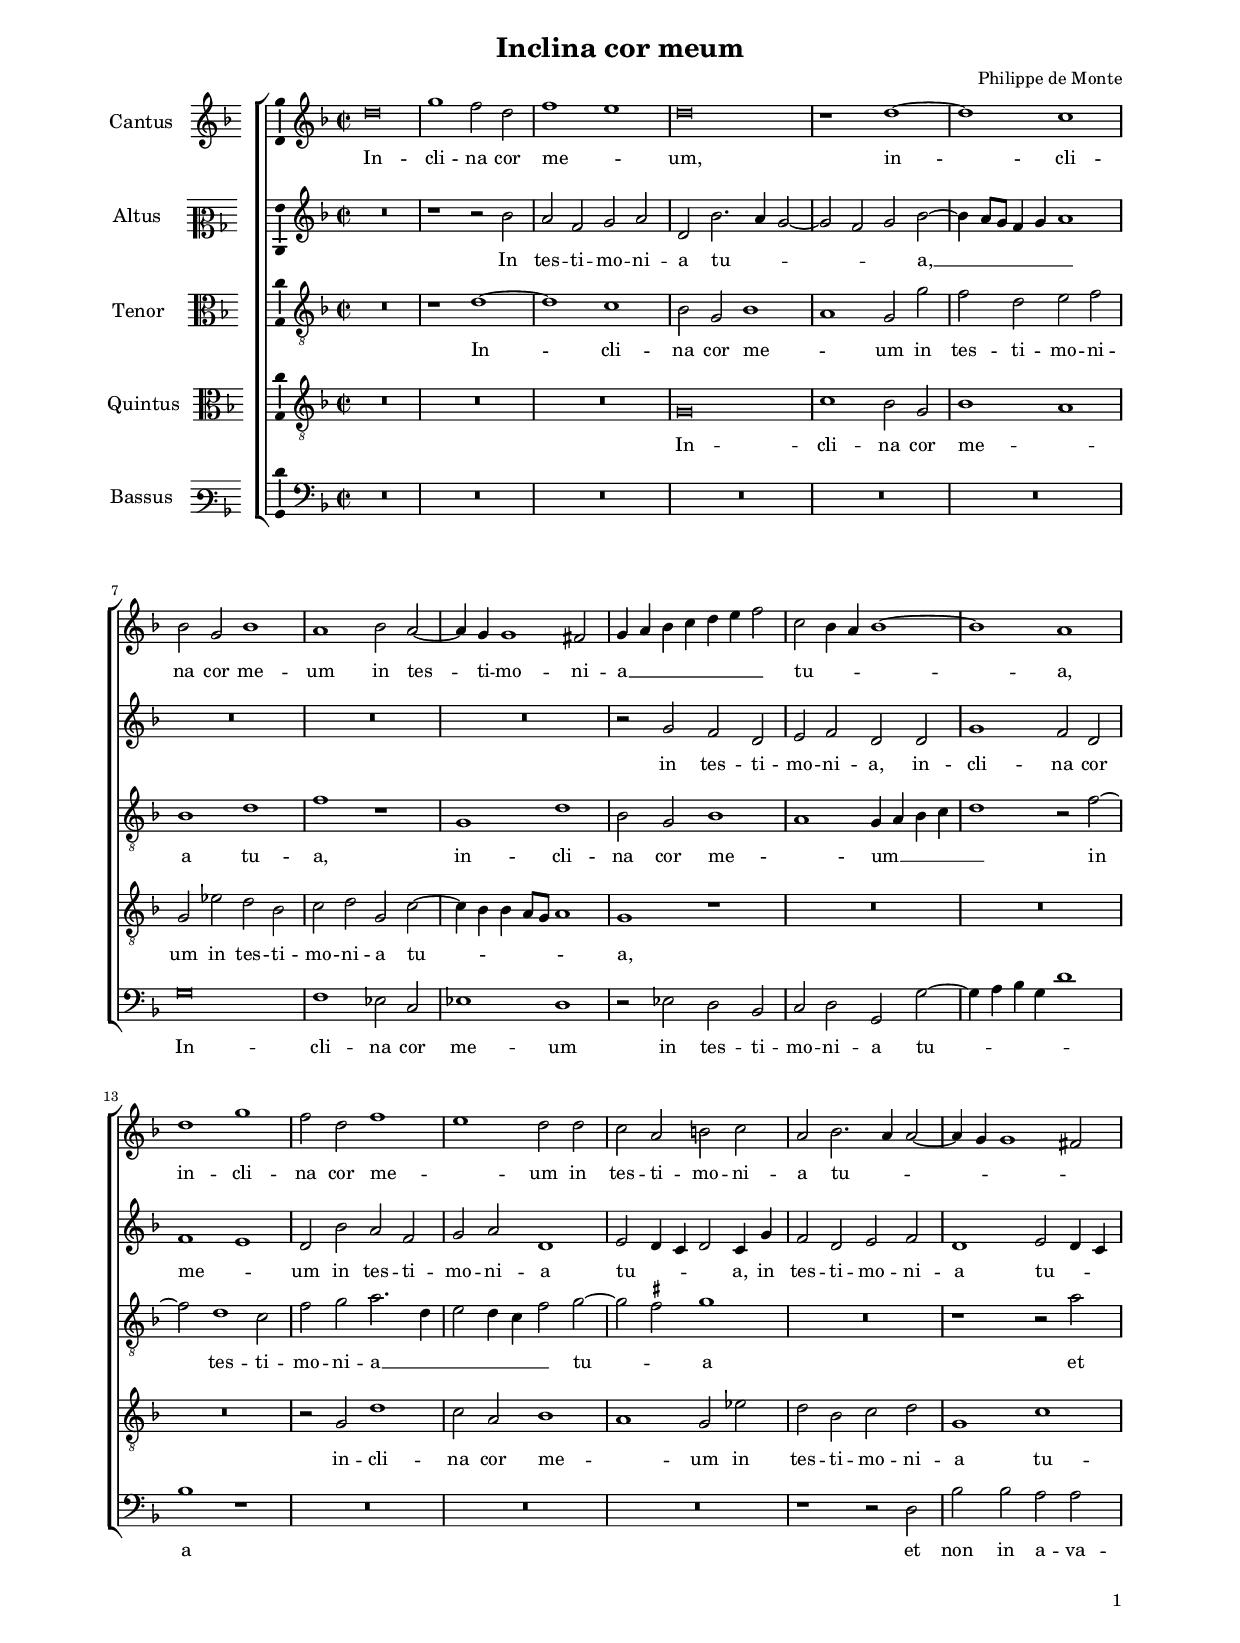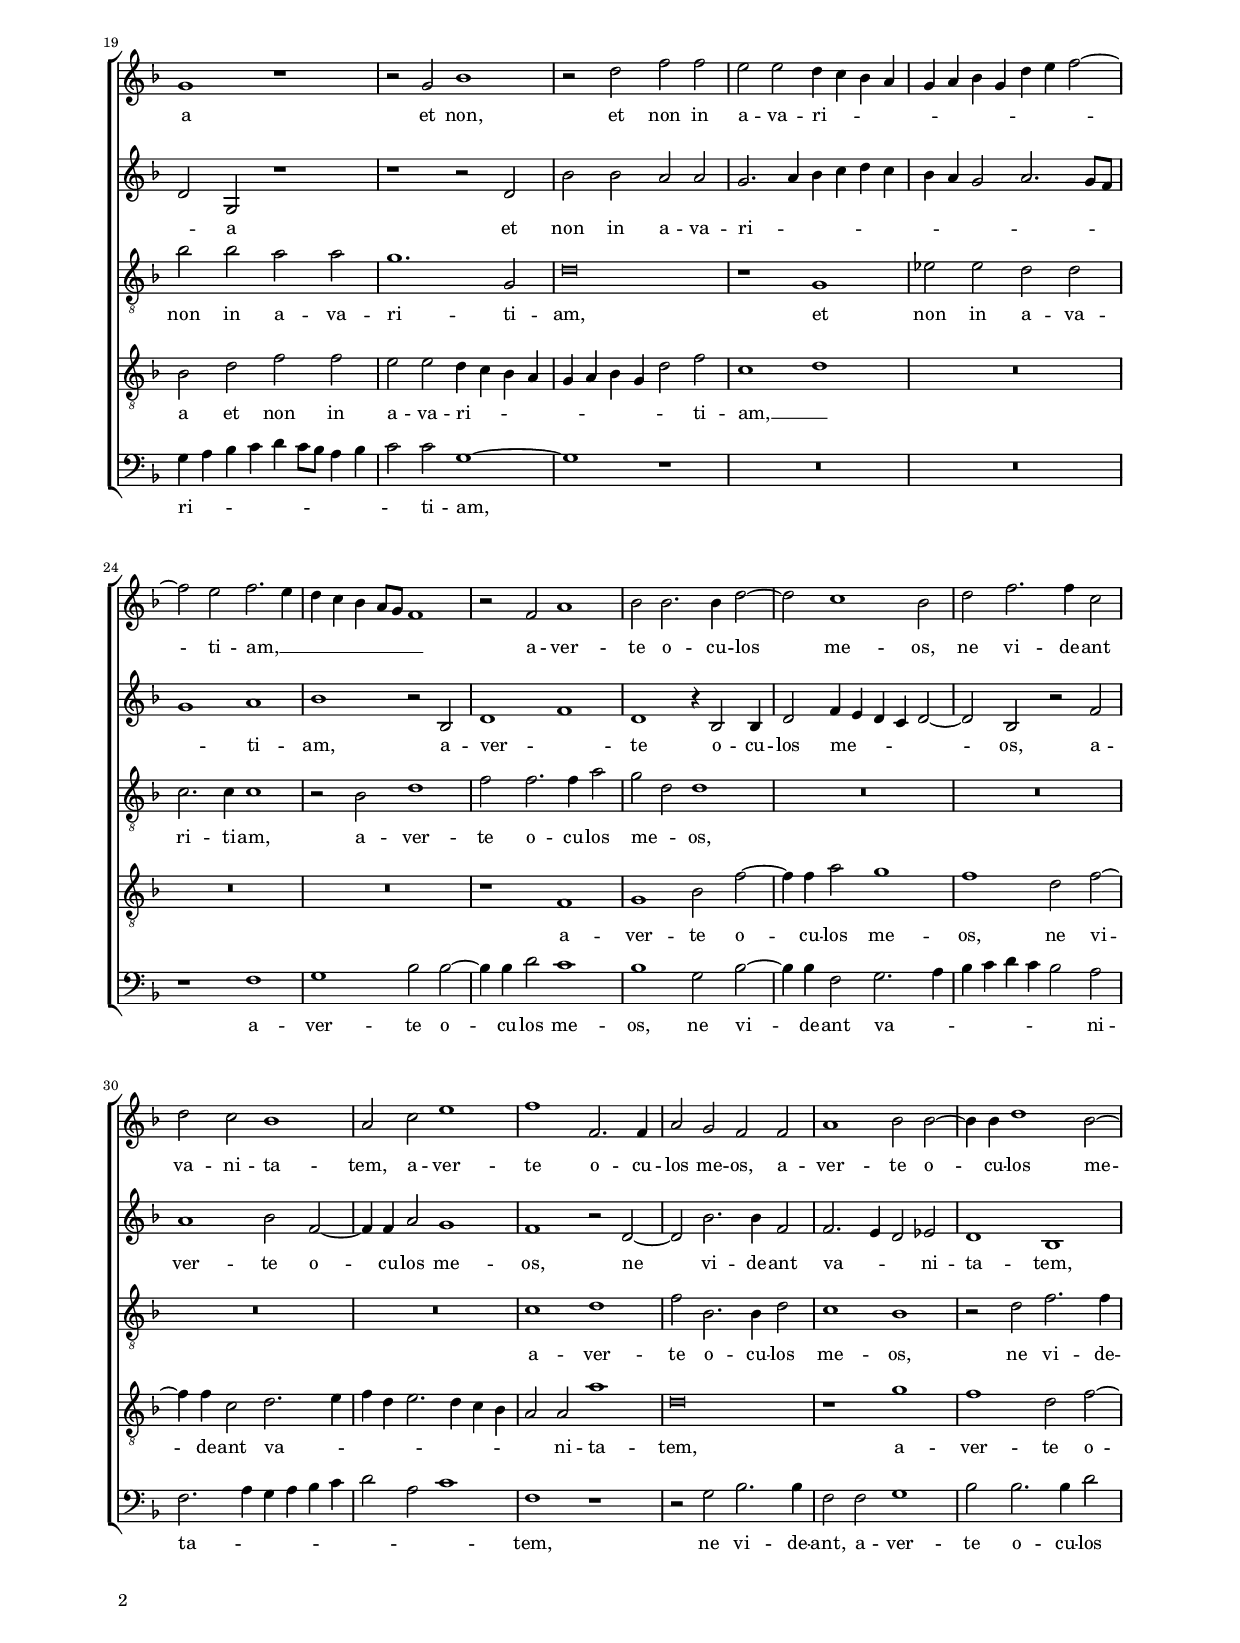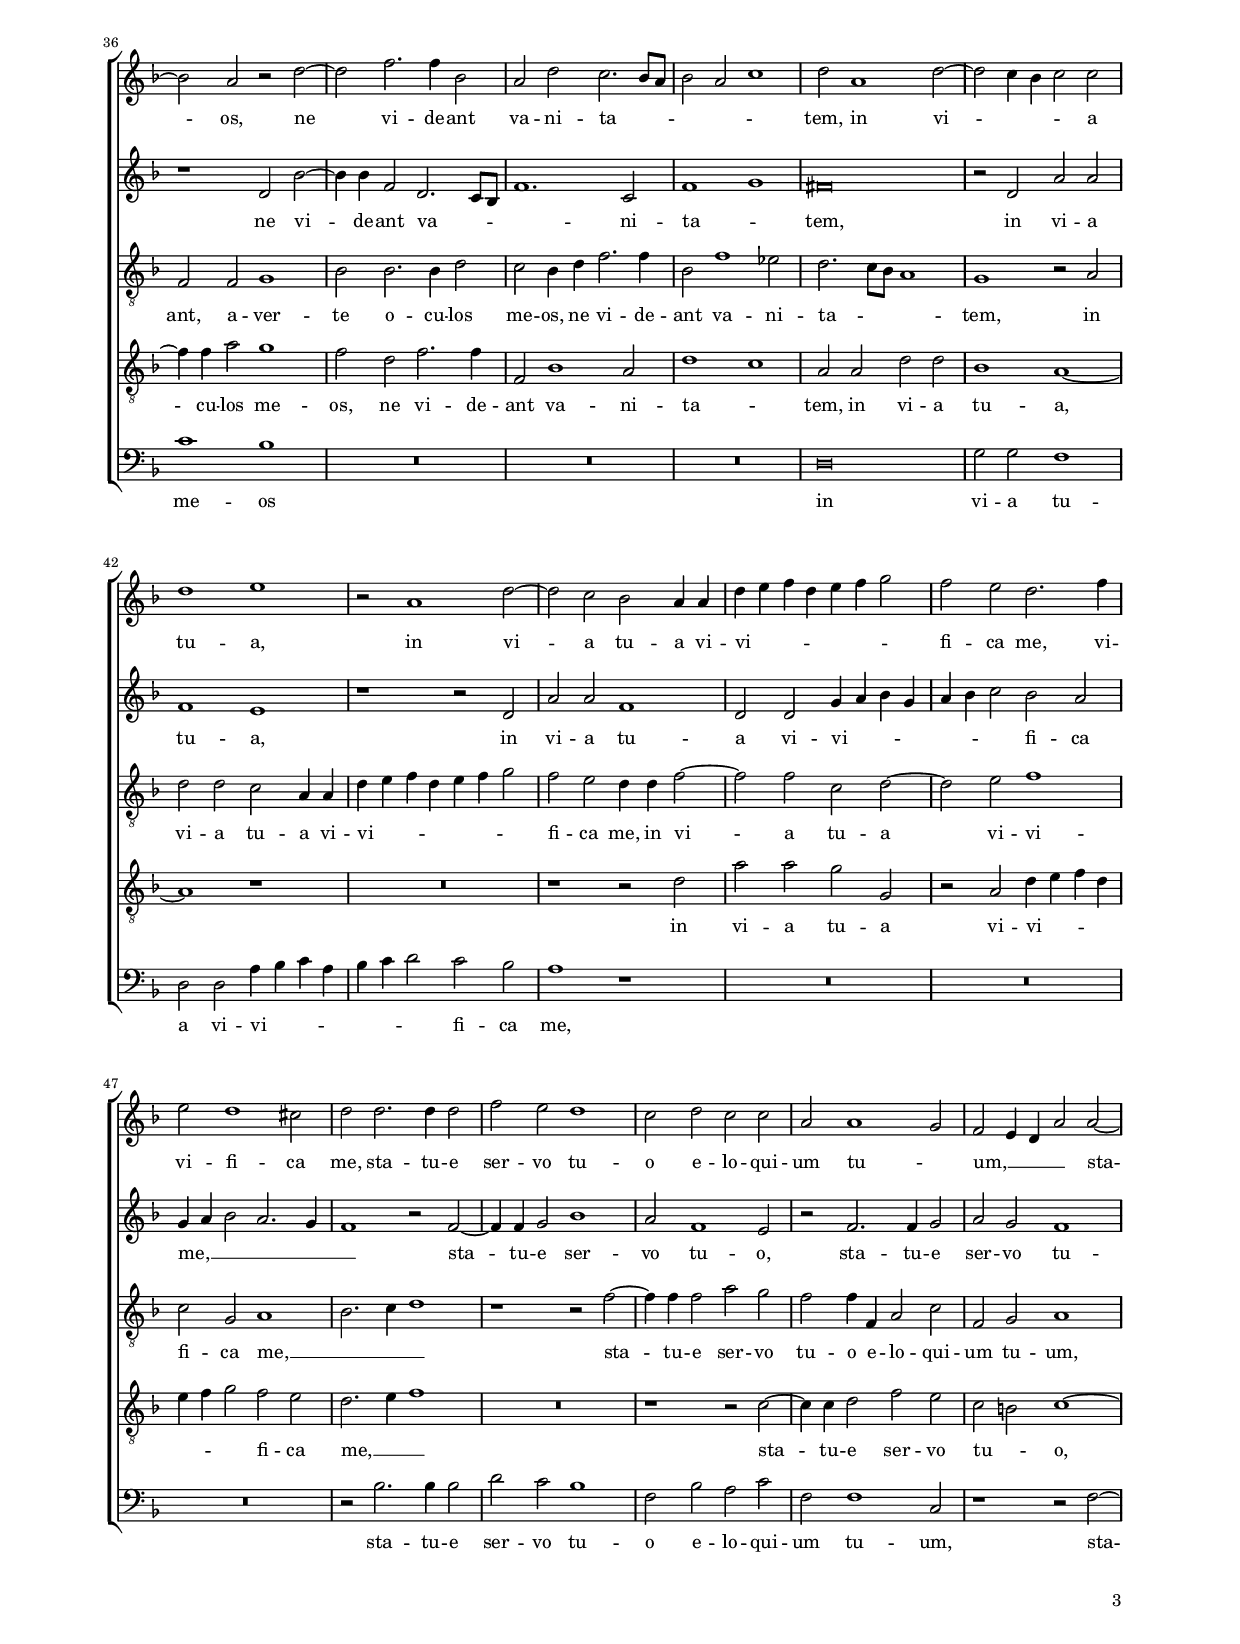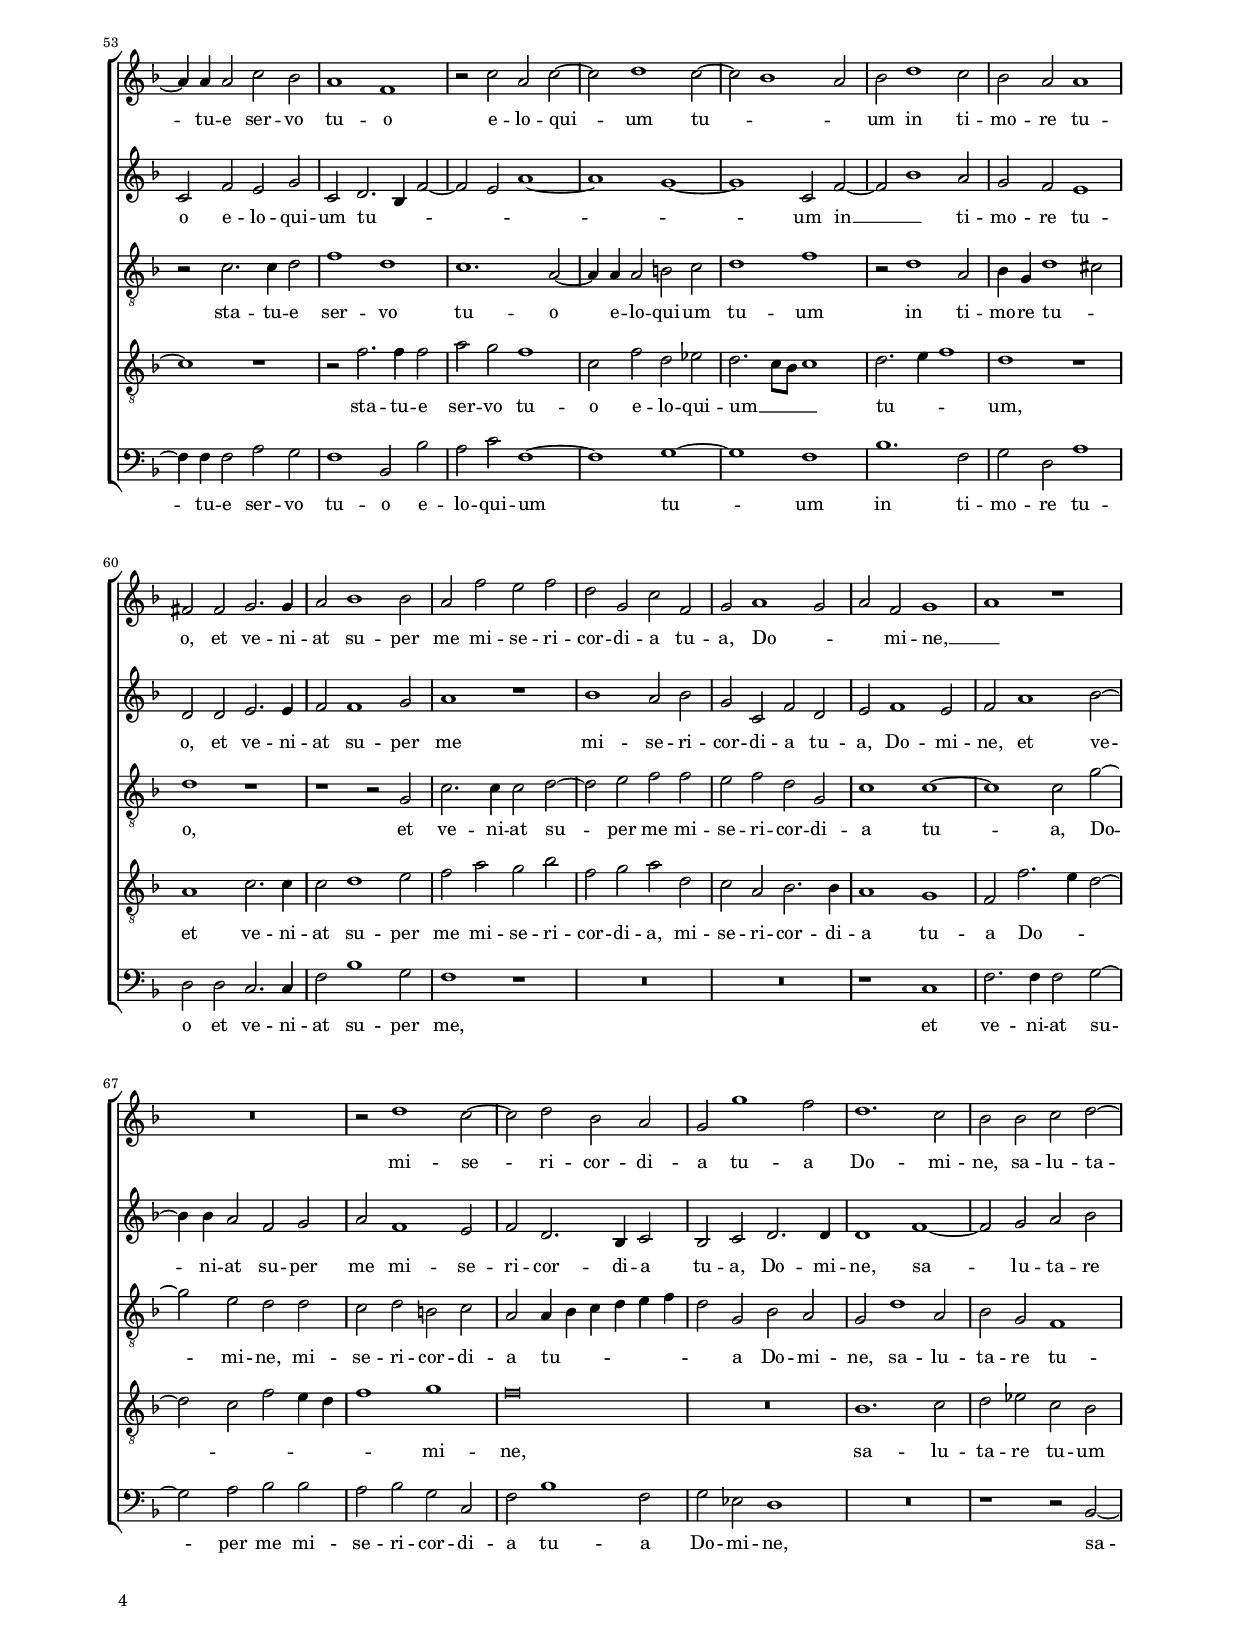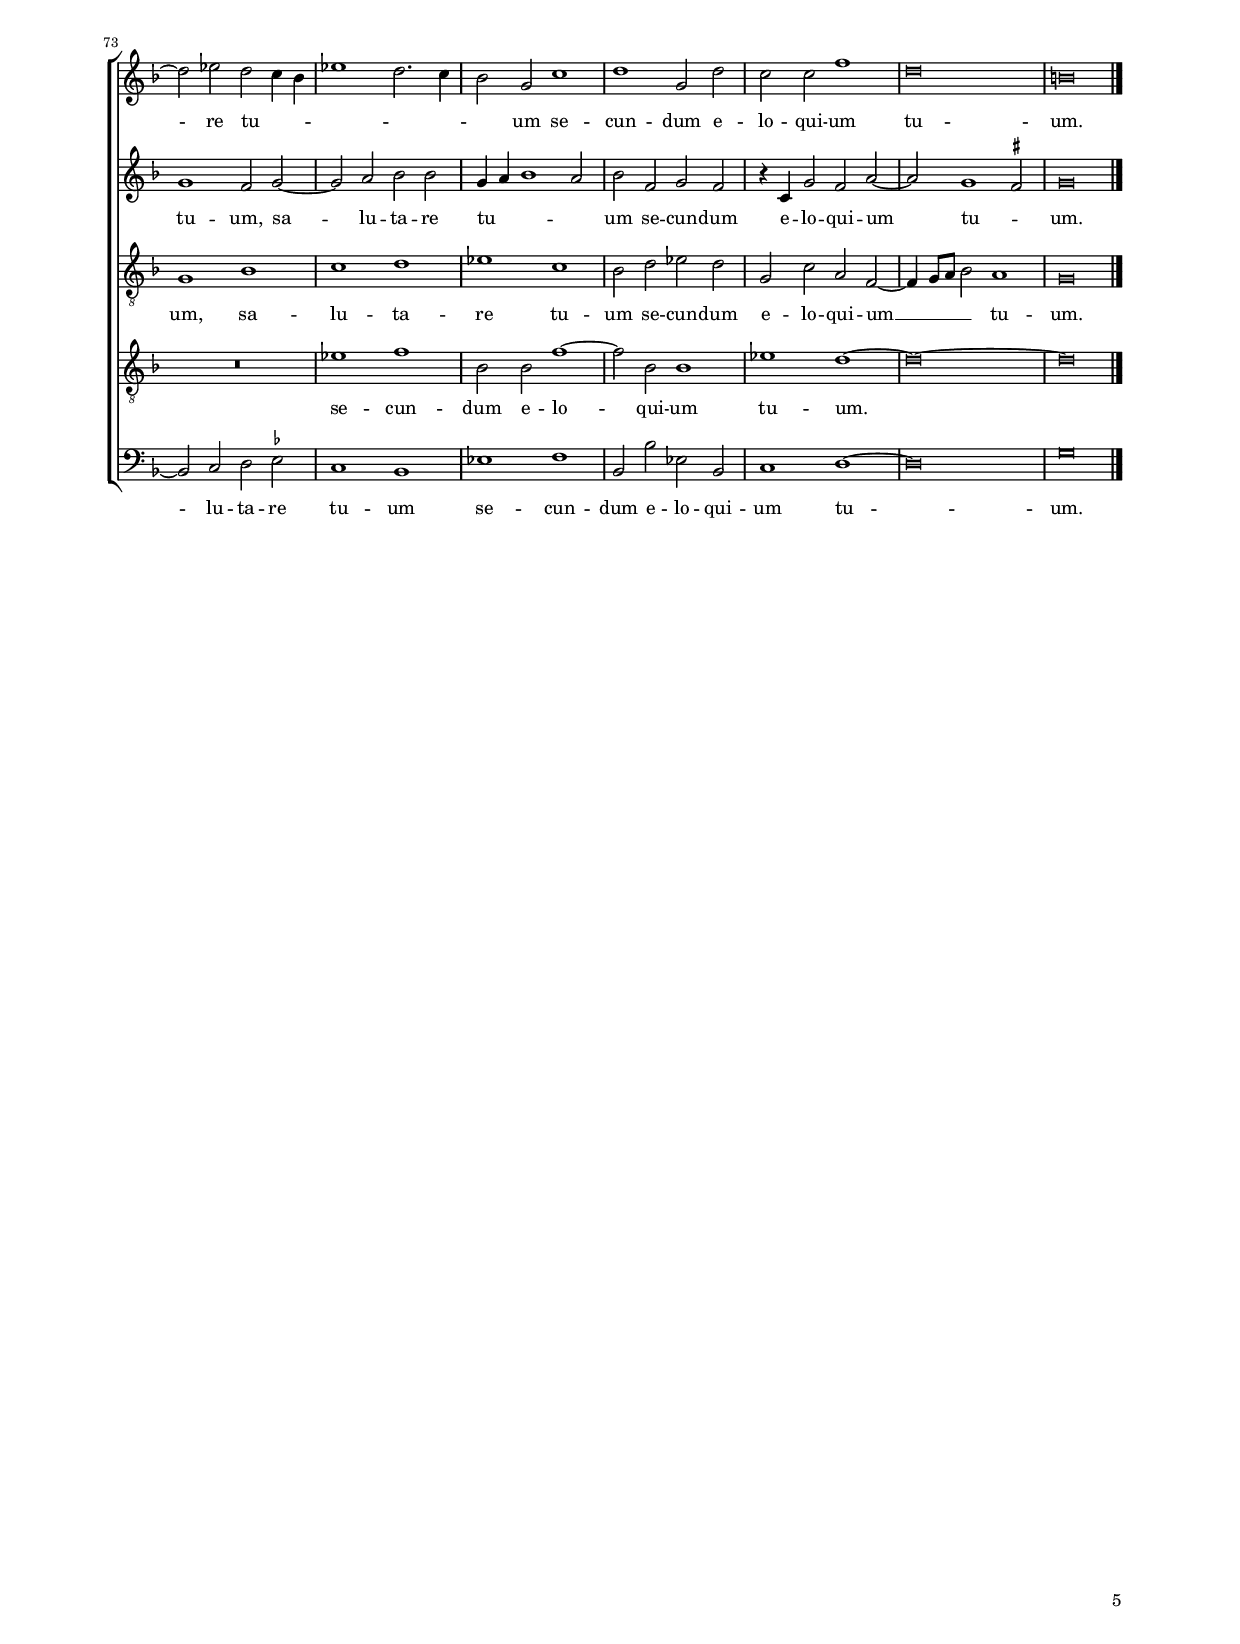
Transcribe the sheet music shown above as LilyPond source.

\header
{
  title="Inclina cor meum"
  composer="Philippe de Monte"
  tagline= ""
}

\version "2.22.0"
\include "deutsch.ly"
#(set-global-staff-size 15)
% #(set-default-paper-size "letter")
#(ly:set-option 'point-and-click #f)


	ficta = { \once \set suggestAccidentals = ##t }
	
	forget = #(define-music-function (music) (ly:music?) #{
		\accidentalStyle forget
		$music
		\accidentalStyle default
		#})
	
	m = \melisma
	me = \melismaEnd
	
    
\paper
	{
	top-margin = 1.8 \cm
	bottom-margin = 1.2 \cm
	left-margin = 2 \cm
	right-margin = 2 \cm
	ragged-bottom = ##f
	ragged-last-bottom = ##t
	print-page-number = ##f
	score-system-spacing = #'((basic-distance . 16) (minimum-distance . 14) (padding . 5) (strechability . 150))
	system-system-spacing = #'((basic-distance . 16) (minimum-distance . 14) (padding . 5) (strechability . 150))
    oddFooterMarkup=\markup   \fill-line { "" \fromproperty #'page:page-number-string }
    evenFooterMarkup=\markup  \fill-line { \fromproperty #'page:page-number-string "" }
    last-bottom-spacing = #'((basic-distance . 12) (minimum-distance . 7) (padding . 4))
%	print-all-headers = ##t
%	print-first-page-number = ##t
%	first-page-number = 1
	}

	
global = {
	\key f \major
	\time 2/2 \set Score.measureLength = #(ly:make-moment 2/1)
    \skip 1*2*79 \bar "|."
	}


incipitcantus = \markup { \score {
	{
	\set Staff.instrumentName = \markup { \fontsize #1 "Cantus" }
	\key f \major
	\clef violin
	s4 \bar ""
	}
	\layout  {
	raggedright = ##t
	indent = 1.6 \cm
	line-width = 2.2\cm
	\context { \Staff \remove Time_signature_engraver }
	\override Staff.Clef.Y-extent = #'(0 . 0)
	}} \hspace #1 }
	
      
incipitaltus = \markup { \score {
	{
	\set Staff.instrumentName = \markup { \fontsize #1 "Altus" }
	\key f \major
	\clef mezzosoprano
	s4 \bar ""
	}
	\layout  {
	raggedright = ##t
	indent = 1.6 \cm
	line-width = 2.2\cm
	\context { \Staff \remove Time_signature_engraver }
	\override Staff.Clef.Y-extent = #'(0 . 0)
	}} \hspace #1 }


incipittenor = \markup { \score {
	{
	\set Staff.instrumentName = \markup { \fontsize #1 "Tenor" }
	\key f \major
	\clef alto
	s4 \bar ""
	}
	\layout  {
	raggedright = ##t
	indent = 1.6 \cm
	line-width = 2.2\cm
	\context { \Staff \remove Time_signature_engraver }
	\override Staff.Clef.Y-extent = #'(0 . 0)
	}} \hspace #1 }
      
      
incipitquintus = \markup { \score {
	{
	\set Staff.instrumentName = \markup { \fontsize #1 "Quintus" }
	\key f \major
	\clef alto
	s4 \bar ""
	}
	\layout  {
	raggedright = ##t
	indent = 1.6 \cm
	line-width = 2.2\cm
	\context { \Staff \remove Time_signature_engraver }
	\override Staff.Clef.Y-extent = #'(0 . 0)
	}} \hspace #1 }
      
      
incipitbassus = \markup { \score {
	{
	\set Staff.instrumentName = \markup { \fontsize #1 "Bassus" }
	\key f \major
	\clef varbaritone
	s4 \bar ""
	}
	\layout  {
	raggedright = ##t
	indent = 1.6 \cm
	line-width = 2.2\cm
	\context { \Staff \remove Time_signature_engraver }
	\override Staff.Clef.Y-extent = #'(0 . 0)
	}} \hspace #1 }


cantus =  \relative c''
	{
	d\breve
	g1 f2 d
	f1 \m e \me
	d\breve
%5
	r1 d~ |
	d1 c
	b2 g b1
	a1 b2 a~
	a4 g g1 fis2
%10
	g4 \m a b c d e f2 \me |
	c2 \m b4 a b1~
	b1 \me a
	d1 g
	f2 d f1 \m
%15
	e1 \me d2 d |
	c2 a h c
	a2 b2. \m a4 a2~
	a4 g g1 fis2 \me
	g1 r
%20
	r2 g b1 |
	r2 d f f
	e2 e d4 \m c b a
	g4 a b g d' e f2~
	f2 \me e f2. \m e4
%25
	d4 c b a8 g f1 \me |
	r2 f a1
	b2 b2. b4 d2~
	d2 c1 b2
	d2 f2. f4 c2
%30
	d2 c b1 |
	a2 c e1
	f1 f,2. f4
	a2 g f f
	a1 b2 b~
%35
	b4 b d1 b2~ |
	b2 a r d~
	d2 f2. f4 b,2
	a2 d c2. \m b8 a
	b2 a c1 \me
%40
	d2 a1 d2~ |
	d2 \m c4 b c2 \me c
	d1 e
	r2 a,1 d2~
	d2 c b a4 a
%45
	d4 \m e f d e f g2 \me |
	f2 e d2. f4
	e2 d1 cis2
	d2 d2. d4 d2
	f2 e d1
%50
	c2 d c c |
	a2 a1 \m g2 \me
	f2 \m e4 d a'2 \me a~
	a4 a a2 c b
	a1 f
%55
	r2 c' a c~ |
	c2 d1 c2~
	c2 \m b1 a2 \me
	b2 d1 c2
	b2 a a1
%60
	fis2 fis g2. g4 |
	a2 b1 b2
	a2 f' e f
	d2 g, c f,
	g2 a1 \m g2
%65
	a2 \me f g1 \m |
	a1 \me r
	R\breve
	r2 d1 c2~
	c2 d b a
%70
	g2 g'1 f2 |
	d1. c2
	b2 b c d~
	d2 es d2 \m c4 b
	es1 d2. c4
%75
	b2 \me g c1 |
	d1 g,2 d'
	c2 c f1
	d\breve
	h\breve |
	}


altus =  \relative c'
        {
	R\breve
	r1 r2 b'
	a2 f g a
	d,2 b'2. \m a4 g2~
%5
	g2 f g \me b~ |
	b4 \m a8 g f4 g a1 \me
	R\breve
	R\breve
	R\breve
%10
	r2 g f d |
	e2 f d d
	g1 f2 d
	f1 \m e \me
	d2 b' a f
%15
	g2 a d,1 |
	e2 \m d4 c d2 \me c4 g'
	f2 d e f
	d1 e2 \m d4 c
	d2 \me g, r1
%20
	r1 r2 d' |
	b'2 b a a
	g2. \m a4 b c d c
	b4 a g2 a2. g8 f
	g1 \me a
%25
	b1 r2 b, |
	d1 \m f \me
	d1 r4 b2 b4
	d2 f4 \m e d c d2~
	d2 \me b r f'
%30
	a1 b2 f~ |
	f4 f a2 g1
	f1 r2 d~
	d2 b'2. b4 f2
	f2. \m e4 d2 \me es
%35
	d1 b |
	r1 d2 b'~
	b4 b f2 d2. \m c8 b
	f'1. \me c2
	f1 \m g \me
%40
	fis\breve |
	r2 d a' a
	f1 e
	r1 r2 d
	a'2 a f1
%45
	d2 d g4 \m a b g |
	a4 b c2 \me b a
	g4 \m a b2 a2. g4
	f1 \me r2 f~
	f4 f g2 b1
%50
	a2 f1 e2 |
	r2 f2. f4 g2
	a2 g f1
	c2 f e g
	c,2 d2. \m b4 f'2~
%55
	f2 e a1~ |
	a1 g~
	g1 \me c,2 f~
	f2 \m b1 \me a2
	g2 f e1
%60
	d2 d e2. e4 |
	f2 f1 g2
	a1 r
	b1 a2 b
	g2 c, f d
%65
	e2 f1 e2 |
	f2 a1 b2~
	b4 b a2 f g
	a2 f1 e2
	f2 d2. b4 c2
%70
	b2 c d2. d4 |
	d1 f~
	f2 g a b
	g1 f2 g~
	g2 a b b
%75
	g4 \m a b1 a2 \me |
	b2 f g f
	r4 c g'2 f a~
	a2 g1 \m \ficta fis2 \me
	g\breve |
	}


tenor =  \relative c'
	{
	R\breve
	r1 d~
	d1 c
	b2 g b1 \m
%5
	a1 \me g2 g' |
	f2 d e f
	b,1 d
	f1 r
	g,1 d'
%10
	b2 g b1 \m |
	a1 \me g4 \m a b c
	d1 \me r2 f~
	f2 d1 c2
	f2 g a2. \m d,4
%15
	e2 d4 c f2 \me g~ |
	g2 \m \ficta fis \me g1
	R\breve
	r1 r2 a
	b2 b a a
%20
	g1. g,2 |
	d'\breve
	r1 g,
	es'2 es d d
	c2. c4 c1
%25
	r2 b d1 |
	f2 f2. f4 a2
	g2 \m d \me d1
	R\breve
	R\breve
%30
	R\breve |
	R\breve
	c1 d
	f2 b,2. b4 d2
	c1 b
%35
	r2 d f2. f4 |
	f,2 f g1
	b2 b2. b4 d2
	c2 b4 d f2. f4
	b,2 f'1 es2
%40
	d2. \m c8 b a1 \me |
	g1 r2 a
	d2 d c a4 a
	d4 \m e f d e f g2 \me
	f2 e d4 d f2~
%45
	f2 f c d~ |
	d2 e f1
	c2 g a1 \m
	b2. c4 d1 \me
	r1 r2 f~
%50
	f4 f f2 a g |
	f2 f4 f, a2 c
	f,2 g a1
	r2 c2. c4 d2
	f1 d
%55
	c1. a2~ |
	a4 a a2 h c
	d1 f
	r2 d1 a2
	b4 g d'1 \m cis2 \me
%60
	d1 r |
	r1 r2 g,
	c2. c4 c2 d~
	d2 e f f
	e2 f d g,
%65
	c1 c~ |
	c1 c2 g'~
	g2 e d d
	c2 d h c
	a2 a4 \m b c d e f
%70
	d2 \me g, b a |
	g2 d'1 a2
	b2 g f1
	g1 b
	c1 d
%75
	es1 c |
	b2 d es d
	g,2 c a f~
	f4 \m g8 a b2 \me a1
	g\breve |
	}

	
quintus  =  \relative c'
	{
	R\breve
	R\breve
	R\breve
	g\breve
%5
	c1 b2 g |
	b1 \m a \me
	g2 es' d b
	c2 d g, c~
	c4 \m b b a8 g a1 \me
%10
	g1 r |
	R\breve
	R\breve
	R\breve
	r2 g d'1
%15
	c2 a b1 \m | 
	a1 \me g2 es'
	d2 b c d
	g,1 c
	b2 d f f
%20
	e2 e d4 \m c b a |
	g4 a b g d'2 \me f
	c1 \m d \me
	R\breve
	R\breve
%25
	R\breve |
	r1 f,
	g1 b2 f'2~
	f4 f a2 g1
	f1 d2 f~
%30
	f4 f c2 d2. \m e4 |
	f4 d e2. d4 c b
	a2 \me a a'1
	d,\breve
	r1 g
%35
	f1 d2 f~ |
	f4 f a2 g1
	f2 d f2. f4
	f,2 b1 a2
	d1 \m c \me
%40
	a2 a d d |
	b1 a~
	a1 r
	R\breve
	r1 r2 d
%45
	a'2 a g g, |
	r2 a d4 \m e f d
	e4 f g2 \me f e
	d2. \m e4 f1 \me
	R\breve
%50
	r1 r2 c~ |
	c4 c d2 f e
	c2 \m h \me c1~
	c1 r
	r2 f2. f4 f2
%55
	a2 g f1 |
	c2 f d es
	d2. \m c8 b c1 \me
	d2. \m e4 f1 \me
	d1 r
%60
	a1 c2. c4 |
	c2 d1 e2
	f2 a g b
	f2 g a d,
	c2 a b2. b4
%65
	a1 g |
	f2 f'2. \m e4 d2~
	d2 c f e4 d
	f1 \me g
	f\breve
%70
	R\breve |
	b,1. c2
	d2 es c b
	R\breve
	es1 f
%75
	b,2 b f'1~
	f2 b, b1
	es1 d~
	d\breve~
	d\breve |
	}


bassus  =  \relative c
	{
	R\breve
	R\breve
	R\breve
	R\breve
%5
	R\breve |
	R\breve
	g'\breve
	f1 es2 c
	es1 d
%10
	r2 es d b |
	c2 d g, g'~
	g4 \m a b g d'1 \me
	b1 r
	R\breve
%15
	R\breve |
	R\breve
	r1 r2 d,
	b'2 b a a
	g4 \m a b c d c8 b a4 b
%20
	c2 \me c g1~ |
	g1 r
	R\breve
	R\breve
	r1 f
%25
	g1 b2 b~ |
	b4 b d2 c1
	b1 g2 b~
	b4 b f2 g2. \m a4
	b4 c d c b2 \me a
%30
	f2. \m a4 g a b c |
	d2 a c1 \me
	f,1 r
	r2 g b2. b4
	f2 f g1
%35
	b2 b2. b4 d2 |
	c1 b
	R\breve
	R\breve
	R\breve
%40
	d,\breve |
	g2 g f1
	d2 d a'4 \m b c a
	b4 c d2 \me c b
	a1 r
%45
	R\breve |
	R\breve
	R\breve
	r2 b2. b4 b2
	d2 c b1
%50
	f2 b a c |
	f,2 f1 c2
	r1 r2 f~
	f4 f f2 a g
	f1 b,2 b'
%55
	a2 c f,1~ |
	f1 g~
	g1 f
	b1. f2
	g2 d a'1
%60
	d,2 d c2. c4 |
	f2 b1 g2
	f1 r
	R\breve
	R\breve
%65
	r1 c |
	f2. f4 f2 g~
	g2 a b b
	a2 b g c,
	f2 b1 f2
%70
	g2 es d1 |
	R\breve
	r1 r2 b~
	b2 c d \ficta es
	c1 b
%75
	es1 f |
	b,2 b' es, b
	c1 d~
	d\breve
	g\breve |
	}

lyricscantus = \lyricmode {
	In -- cli -- na cor me -- um,
	in -- cli -- na cor me -- um in tes -- ti -- mo -- ni -- a __ tu -- a,
	in -- cli -- na cor me -- um in tes -- ti -- mo -- ni -- a tu -- a
	et non,
	et non in a -- va -- ri -- ti -- am, __
	a -- ver -- te o -- cu -- los me -- os, ne vi -- de -- ant va -- ni -- ta -- tem,
	a -- ver -- te o -- cu -- los me -- os,
	a -- ver -- te o -- cu -- los me -- os, ne vi -- de -- ant va -- ni -- ta -- tem,
	in vi -- a tu -- a,
	in vi -- a tu -- a vi -- vi -- fi -- ca me,
	vi -- vi -- fi -- ca me,
	sta -- tu -- e ser -- vo tu -- o e -- lo -- qui -- um tu -- um, __
	sta -- tu -- e ser -- vo tu -- o e -- lo -- qui -- um tu -- um in ti -- mo -- re tu -- o,
	et ve -- ni -- at su -- per me mi -- se -- ri -- cor -- di -- a tu -- a, Do -- mi -- ne, __
	mi -- se -- ri -- cor -- di -- a tu -- a Do -- mi -- ne,
	sa -- lu -- ta -- re tu -- um se -- cun -- dum e -- lo -- qui -- um tu -- um.
	}


lyricsaltus = \lyricmode {
	In tes -- ti -- mo -- ni -- a tu -- a, __
	in tes -- ti -- mo -- ni -- a,
	in -- cli -- na cor me -- um in tes -- ti -- mo -- ni -- a tu -- a,
	in tes -- ti -- mo -- ni -- a tu -- a
	et non in a -- va -- ri -- ti -- am,
	a -- ver -- te o -- cu -- los me -- os,
	a -- ver -- te o -- cu -- los me -- os, ne vi -- de -- ant va -- ni -- ta -- tem,
	ne vi -- de -- ant va -- ni -- ta -- tem,
	in vi -- a tu -- a,
	in vi -- a tu -- a vi -- vi -- fi -- ca me, __
	sta -- tu -- e ser -- vo tu -- o,
	sta -- tu -- e ser -- vo tu -- o e -- lo -- qui -- um tu -- um in __ ti -- mo -- re tu -- o,
	et ve -- ni -- at su -- per me mi -- se -- ri -- cor -- di -- a tu -- a, Do -- mi -- ne,
	et ve -- ni -- at su -- per me mi -- se -- ri -- cor -- di -- a tu -- a, Do -- mi -- ne,
	sa -- lu -- ta -- re tu -- um,
	sa -- lu -- ta -- re tu -- um se -- cun -- dum e -- lo -- qui -- um tu -- um.
	}


lyricstenor = \lyricmode {
	In -- cli -- na cor me -- um in tes -- ti -- mo -- ni -- a tu -- a,
	in -- cli -- na cor me -- um __ in tes -- ti -- mo -- ni -- a __ tu -- a
	et non in a -- va -- ri -- ti -- am,
	et non in a -- va -- ri -- ti -- am,
	a -- ver -- te o -- cu -- los me -- os,
	a -- ver -- te o -- cu -- los me -- os, ne vi -- de -- ant,
	a -- ver -- te o -- cu -- los me -- os, ne vi -- de -- ant va -- ni -- ta -- tem,
	in vi -- a tu -- a vi -- vi -- fi -- ca me,
	in vi -- a tu -- a vi -- vi -- fi -- ca me, __
	sta -- tu -- e ser -- vo tu -- o e -- lo -- qui -- um tu -- um,
	sta -- tu -- e ser -- vo tu -- o e -- lo -- qui -- um tu -- um in ti -- mo -- re tu -- o,
	et ve -- ni -- at su -- per me mi -- se -- ri -- cor -- di -- a tu -- a, Do -- mi -- ne,
	mi -- se -- ri -- cor -- di -- a tu -- a Do -- mi -- ne,
	sa -- lu -- ta -- re tu -- um,
	sa -- lu -- ta -- re tu -- um se -- cun -- dum e -- lo -- qui -- um __ tu -- um.
	}


lyricsquintus = \lyricmode {
	In -- cli -- na cor me -- um in tes -- ti -- mo -- ni -- a tu -- a,
	in -- cli -- na cor me -- um in tes -- ti -- mo -- ni -- a tu -- a
	et non in a -- va -- ri -- ti -- am, __
	a -- ver -- te o -- cu -- los me -- os, ne vi -- de -- ant va -- ni -- ta -- tem,
	a -- ver -- te o -- cu -- los me -- os, ne vi -- de -- ant va -- ni -- ta -- tem,
	in vi -- a tu -- a,
	in vi -- a tu -- a vi -- vi -- fi -- ca me, __
	sta -- tu -- e ser -- vo tu -- o,
	sta -- tu -- e ser -- vo tu -- o e -- lo -- qui -- um __ tu -- um,
	et ve -- ni -- at su -- per me mi -- se -- ri -- cor -- di -- a,
	mi -- se -- ri -- cor -- di -- a tu -- a Do -- mi -- ne,
	sa -- lu -- ta -- re tu -- um se -- cun -- dum e -- lo -- qui -- um tu -- um.
	}


lyricsbassus = \lyricmode {
	In -- cli -- na cor me -- um in tes -- ti -- mo -- ni -- a tu -- a
	et non in a -- va -- ri -- ti -- am,
	a -- ver -- te o -- cu -- los me -- os, ne vi -- de -- ant va -- ni -- ta -- tem,
	ne vi -- de -- ant,
	a -- ver -- te o -- cu -- los me -- os
	in vi -- a tu -- a vi -- vi -- fi -- ca me,
	sta -- tu -- e ser -- vo tu -- o e -- lo -- qui -- um tu -- um,
	sta -- tu -- e ser -- vo tu -- o e -- lo -- qui -- um tu -- um in ti -- mo -- re tu -- o
	et ve -- ni -- at su -- per me,
	et ve -- ni -- at su -- per me mi -- se -- ri -- cor -- di -- a tu -- a Do -- mi -- ne,
	sa -- lu -- ta -- re tu -- um se -- cun -- dum e -- lo -- qui -- um tu -- um.
	}


\score
{  
    \transpose c c {
	\new ChoirStaff \with { \override StaffGrouper.staff-staff-spacing.basic-distance = #12 }
	<<

	\new Staff << \global
	\new Voice="v1" {
		\set Staff.instrumentName=\incipitcantus
%		\set Staff.instrumentName= "S"
		\set Staff.midiInstrument = "reed organ"
		\clef violin
		\cantus }
	\new Lyrics \lyricsto "v1" {\lyricscantus }
	>>


	\new Staff << \global
	\new Voice="v2" {
		\set Staff.instrumentName=\incipitaltus
%		\set Staff.instrumentName= "A"
		\set Staff.midiInstrument = "reed organ"
		\clef violin 
		\altus}
	\new Lyrics \lyricsto "v2" {\lyricsaltus }
	>>


	\new Staff << \global
	\new Voice="v3" {
		\set Staff.instrumentName=\incipittenor
%		\set Staff.instrumentName= "T"
		\set Staff.midiInstrument = "reed organ"
		\clef "G_8"
		\tenor }
	\new Lyrics \lyricsto "v3" {\lyricstenor }
	>>


	\new Staff << \global
	\new Voice="v5" {
		\set Staff.instrumentName=\incipitquintus
%		\set Staff.instrumentName= "Q"
		\set Staff.midiInstrument = "reed organ"
		\clef "G_8"
		\quintus}
	\new Lyrics \lyricsto "v5" {\lyricsquintus }
	>>


	\new Staff << \global
	\new Voice="v4" {
		\set Staff.instrumentName=\incipitbassus
%		\set Staff.instrumentName= "B"
		\set Staff.midiInstrument = "reed organ"
		\clef bass 
		\bassus }
	\new Lyrics \lyricsto "v4" {\lyricsbassus}
	>>

	>>
	} % transpose

	\layout
	{
	indent = 2.5 \cm
	\context { \Staff \override TimeSignature.break-visibility = #end-of-line-invisible }
	\context { \Lyrics \override VerticalAxisGroup.nonstaff-relatedstaff-spacing.padding = #1.4 }
%	\context { \Lyrics \override LyricText.font-size = #1 }
	\context { \Staff \consists "Ambitus_engraver" }
	\context { \Score \override BarNumber.padding = #2 }
	\context { \Voice \override NoteHead.style = #'baroque }
	}
	
\midi
	{
    	\tempo 2 = 90
	}
	
}


% EOF
